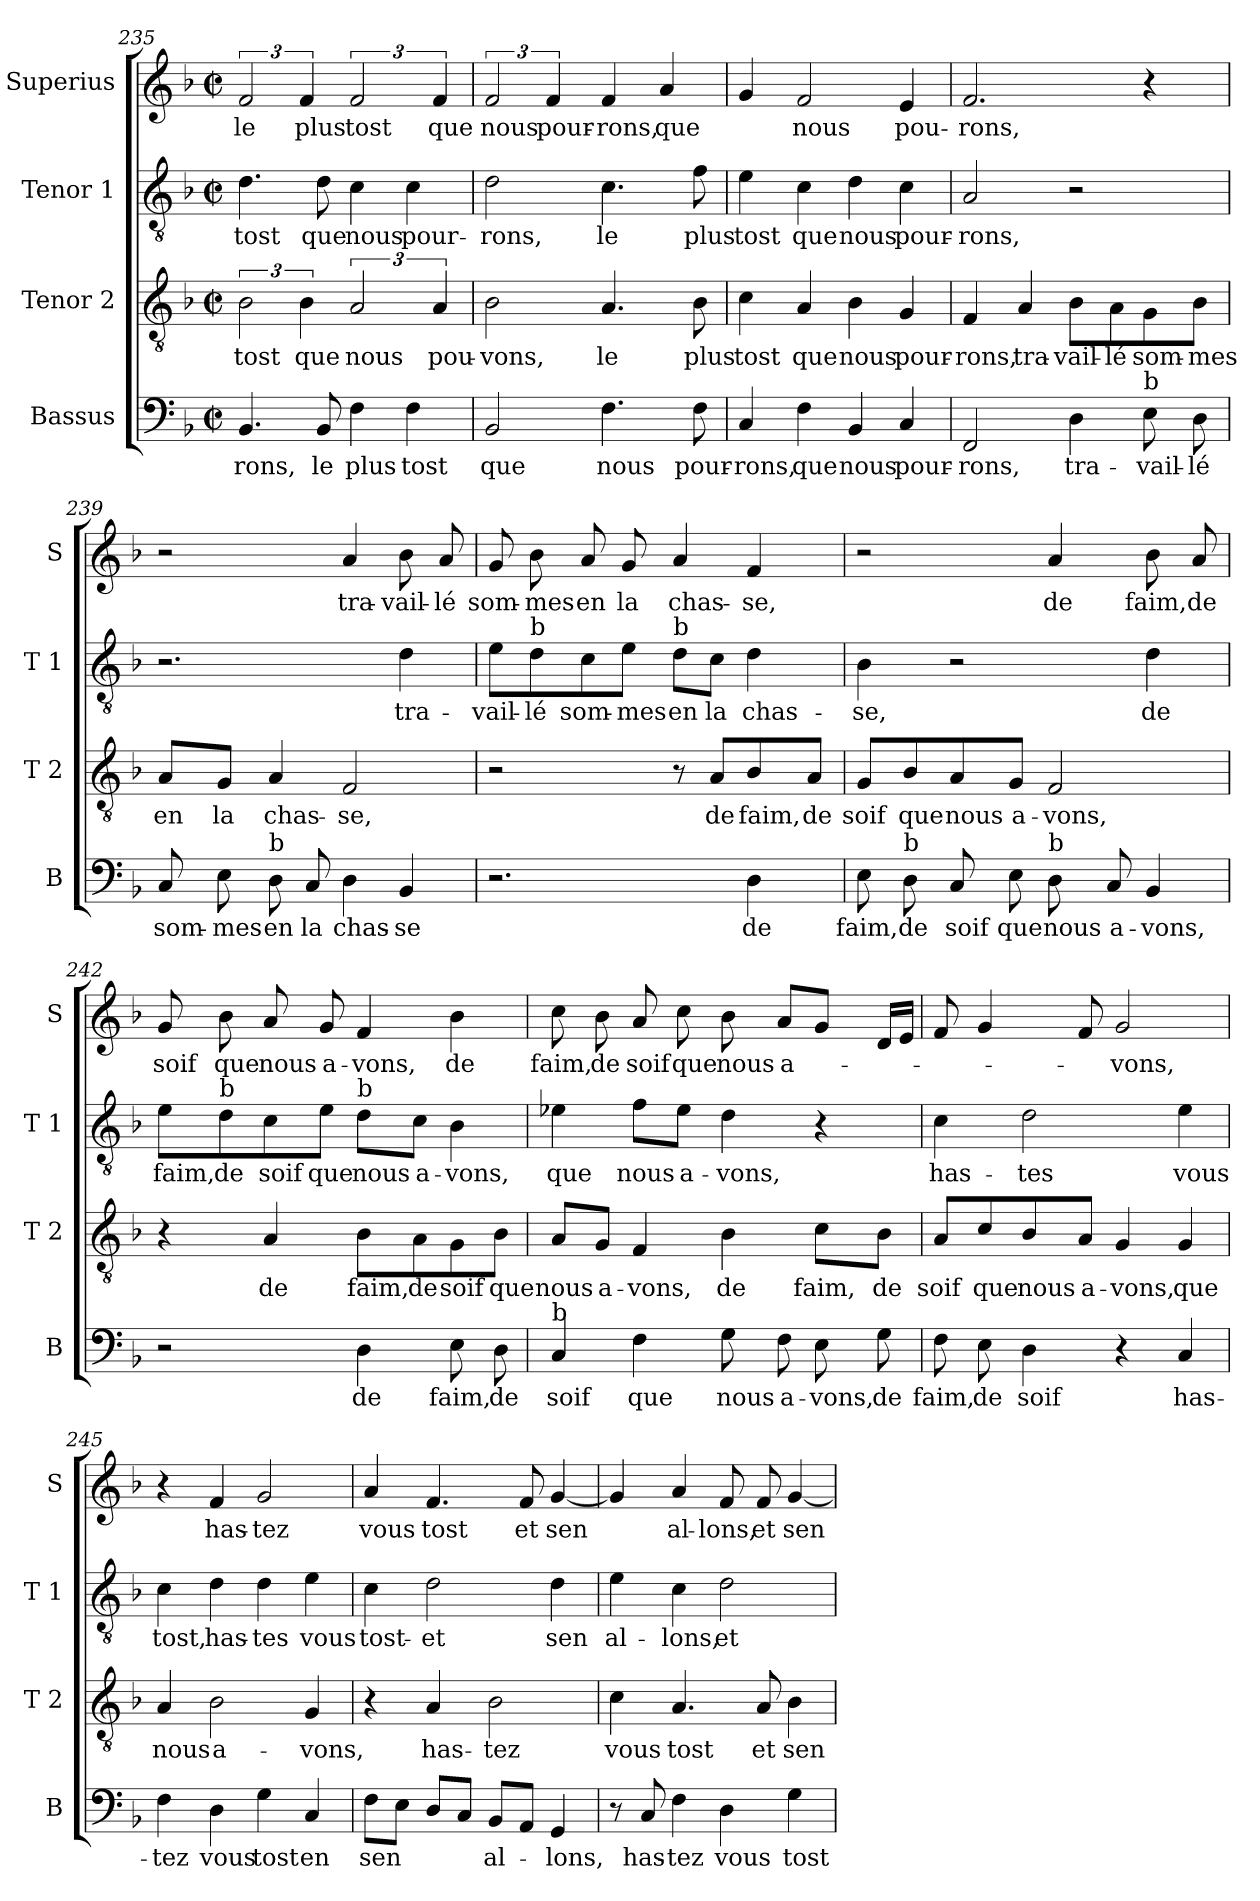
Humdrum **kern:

**kern	**text	**kern	**text	**kern	**text	**kern	**text
*part4	*part4	*part3	*part3	*part2	*part2	*part1	*part1
*staff4	*staff4	*staff3	*staff3	*staff2	*staff2	*staff1	*staff1
*I"Bassus	*	*I"Tenor 2	*	*I"Tenor 1	*	*I"Superius	*
*I'B	*	*I'T 2	*	*I'T 1	*	*I'S	*
*clefF4	*	*clefGv2	*	*clefGv2	*	*clefG2	*
*k[b-]	*	*k[b-]	*	*k[b-]	*	*k[b-]	*
*F:	*	*F:	*	*F:	*	*F:	*
*M2/2	*	*M2/2	*	*M2/2	*	*M2/2	*
*met(c|)	*	*met(c|)	*	*met(c|)	*	*met(c|)	*
=235	=235	=235	=235	=235	=235	=235	=235
!	!LO:LY:b	!	!LO:LY:b	!	!LO:LY:b	!	!LO:LY:b
4.BB-/	-rons,	3B-\	tost	4.d\	tost	3f/	le
!	!	!	!LO:LY:b	!	!	!	!LO:LY:b
.	.	6B-\	que	.	.	6f/	plus
!	!LO:LY:b	!	!	!	!LO:LY:b	!	!
8BB-/	le	.	.	8d\	que	.	.
!	!LO:LY:b	!	!LO:LY:b	!	!LO:LY:b	!	!LO:LY:b
4F\	plus	3A/	nous	4c\	nous	3f/	tost
!	!LO:LY:b	!	!	!	!LO:LY:b	!	!
4F\	tost	.	.	4c\	pour-	.	.
!	!	!	!LO:LY:b	!	!	!	!LO:LY:b
.	.	6A/	pou-	.	.	6f/	que
!!LO:LB:g=z
=236	=236	=236	=236	=236	=236	=236	=236
!	!LO:LY:b	!	!LO:LY:b	!	!LO:LY:b	!	!LO:LY:b
2BB-/	que	2B-\	-vons,	2d\	-rons,	3f/	nous
!	!	!	!	!	!	!	!LO:LY:b
.	.	.	.	.	.	6f/	pour-
!	!LO:LY:b	!	!LO:LY:b	!	!LO:LY:b	!	!LO:LY:b
4.F\	nous	4.A/	le	4.c\	le	4f/	-rons,
!	!	!	!	!	!	!	!LO:LY:b
.	.	.	.	.	.	4a/	que
!	!LO:LY:b	!	!LO:LY:b	!	!LO:LY:b	!	!
8F\	pour-	8B-\	plus	8f\	plus	.	.
=237	=237	=237	=237	=237	=237	=237	=237
!	!LO:LY:b	!	!LO:LY:b	!	!LO:LY:b	!	!
4C/	-rons,	4c\	tost	4e\	tost	4g/	.
!	!LO:LY:b	!	!LO:LY:b	!	!LO:LY:b	!	!LO:LY:b
4F\	que	4A/	que	4c\	que	2f/	nous
!	!LO:LY:b	!	!LO:LY:b	!	!LO:LY:b	!	!
4BB-/	nous	4B-\	nous	4d\	nous	.	.
!	!LO:LY:b	!	!LO:LY:b	!	!LO:LY:b	!	!LO:LY:b
4C/	pour-	4G/	pour-	4c\	pour-	4e/	pou-
=238	=238	=238	=238	=238	=238	=238	=238
!	!LO:LY:b	!	!LO:LY:b	!	!LO:LY:b	!	!LO:LY:b
2FF/	-rons,	4F/	-rons,	2A/	-rons,	2.f/	-rons,
!	!	!	!LO:LY:b	!	!	!	!
.	.	4A/	tra-	.	.	.	.
!	!LO:LY:b	!	!LO:LY:b	!	!	!	!
4D\	tra-	8B-\L	-vail-	2r	.	.	.
!	!	!	!LO:LY:b	!	!	!	!
.	.	8A\	-lé	.	.	.	.
!LO:TX:a:t=b	!	!	!	!	!	!	!
!	!LO:LY:b	!	!LO:LY:b	!	!	!	!
8E\	-vail-	8G\	som-	.	.	4r	.
!	!LO:LY:b	!	!LO:LY:b	!	!	!	!
8D\	-lé	8B-\J	-mes	.	.	.	.
=239	=239	=239	=239	=239	=239	=239	=239
!	!LO:LY:b	!	!LO:LY:b	!	!	!	!
8C/	som-	8A/L	en	2.r	.	2r	.
!	!LO:LY:b	!	!LO:LY:b	!	!	!	!
8E\	-mes	8G/J	la	.	.	.	.
!LO:TX:a:t=b	!	!	!	!	!	!	!
!	!LO:LY:b	!	!LO:LY:b	!	!	!	!
8D\	en	4A/	chas-	.	.	.	.
!	!LO:LY:b	!	!	!	!	!	!
8C/	la	.	.	.	.	.	.
!	!LO:LY:b	!	!LO:LY:b	!	!	!	!LO:LY:b
4D\	chas-	2F/	-se,	.	.	4a/	tra-
!	!LO:LY:b	!	!	!	!LO:LY:b	!	!LO:LY:b
4BB-/	-se	.	.	4d\	tra-	8b-\	-vail-
!	!	!	!	!	!	!	!LO:LY:b
.	.	.	.	.	.	8a/	-lé
!!LO:PB:g=z
=240	=240	=240	=240	=240	=240	=240	=240
!	!	!	!	!	!LO:LY:b	!	!LO:LY:b
2.r	.	2r	.	8e\L	-vail-	8g/	som-
!	!	!	!	!LO:TX:a:t=b	!	!	!
!	!	!	!	!	!LO:LY:b	!	!LO:LY:b
.	.	.	.	8d\	-lé	8b-\	-mes
!	!	!	!	!	!LO:LY:b	!	!LO:LY:b
.	.	.	.	8c\	som-	8a/	en
!	!	!	!	!	!LO:LY:b	!	!LO:LY:b
.	.	.	.	8e\J	-mes	8g/	la
!	!	!	!	!LO:TX:a:t=b	!	!	!
!	!	!	!	!	!LO:LY:b	!	!LO:LY:b
.	.	8r	.	8d\L	en	4a/	chas-
!	!	!	!LO:LY:b	!	!LO:LY:b	!	!
.	.	8A/L	de	8c\J	la	.	.
!	!LO:LY:b	!	!LO:LY:b	!	!LO:LY:b	!	!LO:LY:b
4D\	de	8B-/	faim,	4d\	chas-	4f/	-se,
!	!	!	!LO:LY:b	!	!	!	!
.	.	8A/J	de	.	.	.	.
=241	=241	=241	=241	=241	=241	=241	=241
!	!LO:LY:b	!	!LO:LY:b	!	!LO:LY:b	!	!
8E\	faim,	8G/L	soif	4B-\	-se,	2r	.
!LO:TX:a:t=b	!	!	!	!	!	!	!
!	!LO:LY:b	!	!LO:LY:b	!	!	!	!
8D\	de	8B-/	que	.	.	.	.
!	!LO:LY:b	!	!LO:LY:b	!	!	!	!
8C/	soif	8A/	nous	2r	.	.	.
!	!LO:LY:b	!	!LO:LY:b	!	!	!	!
8E\	que	8G/J	a-	.	.	.	.
!LO:TX:a:t=b	!	!	!	!	!	!	!
!	!LO:LY:b	!	!LO:LY:b	!	!	!	!LO:LY:b
8D\	nous	2F/	-vons,	.	.	4a/	de
!	!LO:LY:b	!	!	!	!	!	!
8C/	a-	.	.	.	.	.	.
!	!LO:LY:b	!	!	!	!LO:LY:b	!	!LO:LY:b
4BB-/	-vons,	.	.	4d\	de	8b-\	faim,
!	!	!	!	!	!	!	!LO:LY:b
.	.	.	.	.	.	8a/	de
=242	=242	=242	=242	=242	=242	=242	=242
!	!	!	!	!	!LO:LY:b	!	!LO:LY:b
2r	.	4r	.	8e\L	faim,	8g/	soif
!	!	!	!	!LO:TX:a:t=b	!	!	!
!	!	!	!	!	!LO:LY:b	!	!LO:LY:b
.	.	.	.	8d\	de	8b-\	que
!	!	!	!LO:LY:b	!	!LO:LY:b	!	!LO:LY:b
.	.	4A/	de	8c\	soif	8a/	nous
!	!	!	!	!	!LO:LY:b	!	!LO:LY:b
.	.	.	.	8e\J	que	8g/	a-
!	!	!	!	!LO:TX:a:t=b	!	!	!
!	!LO:LY:b	!	!LO:LY:b	!	!LO:LY:b	!	!LO:LY:b
4D\	de	8B-\L	faim,	8d\L	nous	4f/	-vons,
!	!	!	!LO:LY:b	!	!LO:LY:b	!	!
.	.	8A\	de	8c\J	a-	.	.
!	!LO:LY:b	!	!LO:LY:b	!	!LO:LY:b	!	!LO:LY:b
8E\	faim,	8G\	soif	4B-\	-vons,	4b-\	de
!	!LO:LY:b	!	!LO:LY:b	!	!	!	!
8D\	de	8B-\J	que	.	.	.	.
=243	=243	=243	=243	=243	=243	=243	=243
!LO:TX:a:t=b	!	!	!	!	!	!	!
!	!LO:LY:b	!	!LO:LY:b	!	!LO:LY:b	!	!LO:LY:b
4C/	soif	8A/L	nous	4e-X\	que	8cc\	faim,
!	!	!	!LO:LY:b	!	!	!	!LO:LY:b
.	.	8G/J	a-	.	.	8b-\	de
!	!LO:LY:b	!	!LO:LY:b	!	!LO:LY:b	!	!LO:LY:b
4F\	que	4F/	-vons,	8f\L	nous	8a/	soif
!	!	!	!	!	!LO:LY:b	!	!LO:LY:b
.	.	.	.	8e-\J	a-	8cc\	que
!	!LO:LY:b	!	!LO:LY:b	!	!LO:LY:b	!	!LO:LY:b
8G\	nous	4B-\	de	4d\	-vons,	8b-\	nous
!	!LO:LY:b	!	!	!	!	!	!LO:LY:b
8F\	a-	.	.	.	.	8a/L	a-
!	!LO:LY:b	!	!LO:LY:b	!	!	!	!
8E\	-vons,	8c\L	faim,	4r	.	8g/J	.
!	!LO:LY:b	!	!LO:LY:b	!	!	!	!
8G\	de	8B-\J	de	.	.	16d/LL	.
.	.	.	.	.	.	16e/JJ	.
!!LO:LB:g=z
=244	=244	=244	=244	=244	=244	=244	=244
!	!LO:LY:b	!	!LO:LY:b	!	!LO:LY:b	!	!
8F\	faim,	8A/L	soif	4c\	has-	8f/	.
!	!LO:LY:b	!	!LO:LY:b	!	!	!	!
8E\	de	8c/	que	.	.	4g/	.
!	!LO:LY:b	!	!LO:LY:b	!	!LO:LY:b	!	!
4D\	soif	8B-/	nous	2d\	-tes	.	.
!	!	!	!LO:LY:b	!	!	!	!
.	.	8A/J	a-	.	.	8f/	.
!	!	!	!LO:LY:b	!	!	!	!LO:LY:b
4r	.	4G/	-vons,	.	.	2g/	-vons,
!	!LO:LY:b	!	!LO:LY:b	!	!LO:LY:b	!	!
4C/	has-	4G/	que	4e\	vous	.	.
=245	=245	=245	=245	=245	=245	=245	=245
!	!LO:LY:b	!	!LO:LY:b	!	!LO:LY:b	!	!
4F\	-tez	4A/	nous	4c\	tost,	4r	.
!	!LO:LY:b	!	!LO:LY:b	!	!LO:LY:b	!	!LO:LY:b
4D\	vous	2B-\	a-	4d\	has-	4f/	has-
!	!LO:LY:b	!	!	!	!LO:LY:b	!	!LO:LY:b
4G\	tost	.	.	4d\	-tes	2g/	-tez
!	!LO:LY:b	!	!LO:LY:b	!	!LO:LY:b	!	!
4C/	en	4G/	-vons,	4e\	vous	.	.
=246	=246	=246	=246	=246	=246	=246	=246
!	!LO:LY:b	!	!	!	!LO:LY:b	!	!LO:LY:b
8F\L	sen	4r	.	4c\	tost-	4a/	vous
8E\J	.	.	.	.	.	.	.
!	!	!	!LO:LY:b	!	!LO:LY:b	!	!LO:LY:b
8D/L	.	4A/	has-	2d\	-et	4.f/	tost
8C/J	.	.	.	.	.	.	.
!	!LO:LY:b	!	!LO:LY:b	!	!	!	!
8BB-/L	al-	2B-\	-tez	.	.	.	.
!	!	!	!	!	!	!	!LO:LY:b
8AA/J	.	.	.	.	.	8f/	et
!	!LO:LY:b	!	!	!	!LO:LY:b	!	!LO:LY:b
4GG/	-lons,	.	.	4d\	sen	[4g/	sen
=247	=247	=247	=247	=247	=247	=247	=247
!	!	!	!LO:LY:b	!	!LO:LY:b	!	!
8r	.	4c\	vous	4e\	al-	4g/]	.
!	!LO:LY:b	!	!	!	!	!	!
8C/	has-	.	.	.	.	.	.
!	!LO:LY:b	!	!LO:LY:b	!	!LO:LY:b	!	!LO:LY:b
4F\	-tez	4.A/	tost	4c\	-lons,	4a/	al-
!	!LO:LY:b	!	!	!	!LO:LY:b	!	!LO:LY:b
4D\	vous	.	.	2d\	et	8f/	-lons,
!	!	!	!LO:LY:b	!	!	!	!LO:LY:b
.	.	8A/	et	.	.	8f/	et
!	!LO:LY:b	!	!LO:LY:b	!	!	!	!LO:LY:b
4G\	tost	4B-\	sen	.	.	[4g/	sen
=	=	=	=	=	=	=	=
*-	*-	*-	*-	*-	*-	*-	*-
